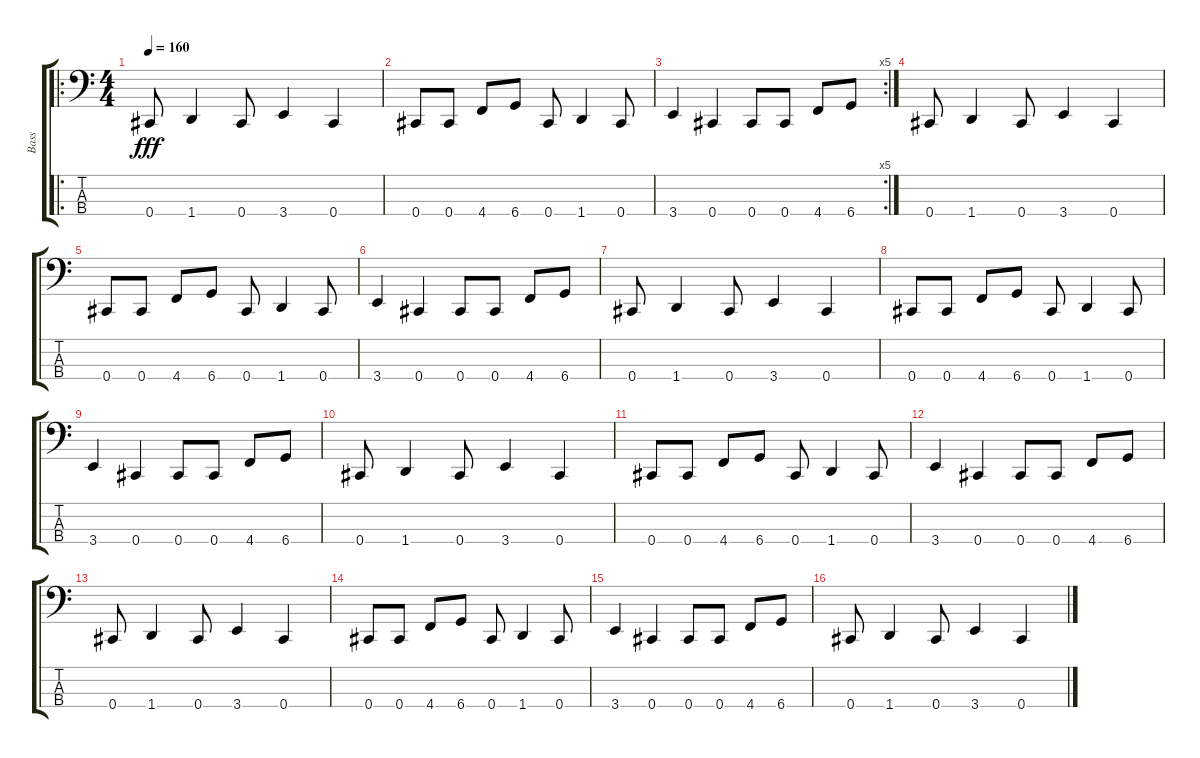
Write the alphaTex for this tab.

\track ("Bass" "Bass") {instrument electricbassfinger}
\staff {score tabs}
\tuning (Gb2 Db2 Ab1 Db1) {hide}
\ro
\ts (4 4)
\tempo 160
\clef f4
\ks c
0.4.8{dy fff} 1.4.4 0.4.8 3.4.4 0.4.4 |
0.4.8 0.4.8 4.4.8 6.4.8 0.4.8 1.4.4 0.4.8 |
\rc 5
3.4.4 0.4.4 0.4.8 0.4.8 4.4.8 6.4.8 |
0.4.8 1.4.4 0.4.8 3.4.4 0.4.4 |
0.4.8 0.4.8 4.4.8 6.4.8 0.4.8 1.4.4 0.4.8 |
3.4.4 0.4.4 0.4.8 0.4.8 4.4.8 6.4.8 |
0.4.8 1.4.4 0.4.8 3.4.4 0.4.4 |
0.4.8 0.4.8 4.4.8 6.4.8 0.4.8 1.4.4 0.4.8 |
3.4.4 0.4.4 0.4.8 0.4.8 4.4.8 6.4.8 |
0.4.8 1.4.4 0.4.8 3.4.4 0.4.4 |
0.4.8 0.4.8 4.4.8 6.4.8 0.4.8 1.4.4 0.4.8 |
3.4.4 0.4.4 0.4.8 0.4.8 4.4.8 6.4.8 |
0.4.8 1.4.4 0.4.8 3.4.4 0.4.4 |
0.4.8 0.4.8 4.4.8 6.4.8 0.4.8 1.4.4 0.4.8 |
3.4.4 0.4.4 0.4.8 0.4.8 4.4.8 6.4.8 |
0.4.8 1.4.4 0.4.8 3.4.4 0.4.4
